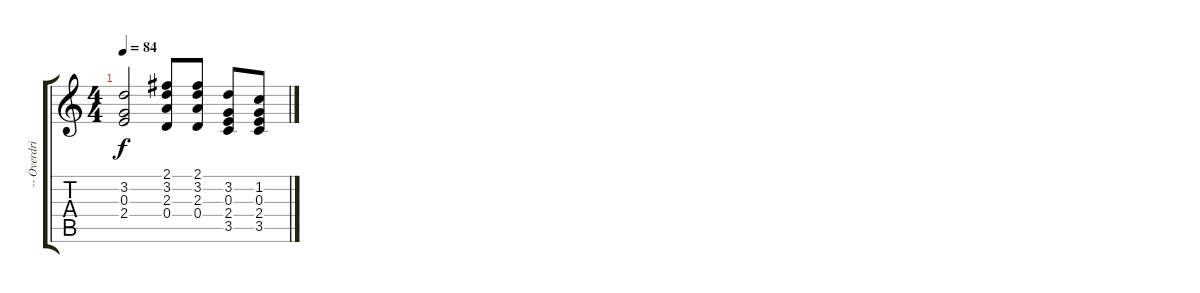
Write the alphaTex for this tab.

\track ("-- Overdriven" "-- Overdri") {instrument overdrivenguitar}
\staff {score tabs}
\tuning (E4 B3 G3 D3 A2 E2) {hide}
\ts (4 4)
\tempo 84
\clef g2
\ks c
(3.2 0.3 2.4).2{dy f} (2.1 3.2 2.3 0.4).8 (2.1 3.2 2.3 0.4).8 (3.2 0.3 2.4 3.5).8 (1.2 0.3 2.4 3.5).8
